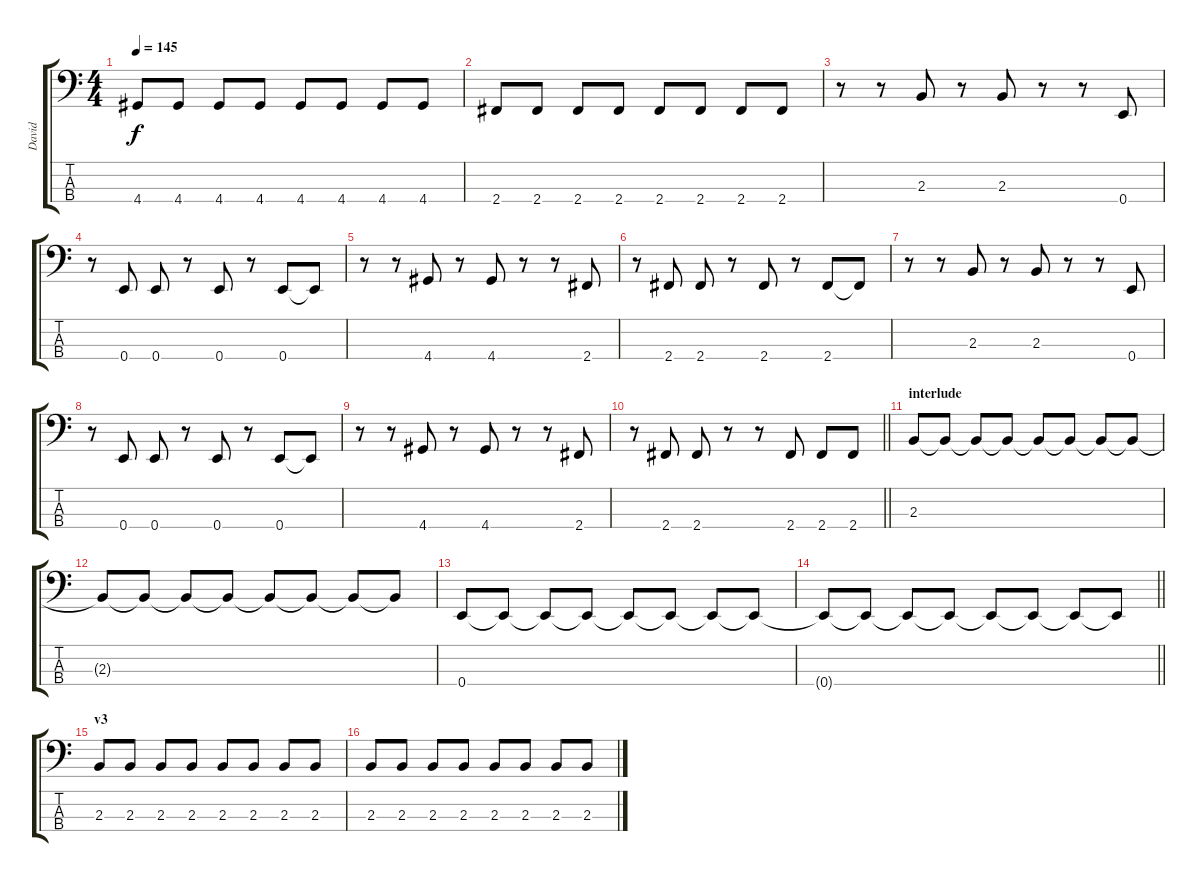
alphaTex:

\track ("David" "David") {instrument electricbassfinger bank 177}
\staff {score tabs}
\tuning (G2 D2 A1 E1) {hide}
\ts (4 4)
\tempo 145
\clef f4
\ks c
4.4.8{dy f} 4.4.8 4.4.8 4.4.8 4.4.8 4.4.8 4.4.8 4.4.8 |
2.4.8 2.4.8 2.4.8 2.4.8 2.4.8 2.4.8 2.4.8 2.4.8 |
r.8 r.8 2.3.8 r.8 2.3.8 r.8 r.8 0.4.8 |
r.8 0.4.8 0.4.8 r.8 0.4.8 r.8 0.4.8 0.4{t}.8 |
r.8 r.8 4.4.8 r.8 4.4.8 r.8 r.8 2.4.8 |
r.8 2.4.8 2.4.8 r.8 2.4.8 r.8 2.4.8 2.4{t}.8 |
r.8 r.8 2.3.8 r.8 2.3.8 r.8 r.8 0.4.8 |
r.8 0.4.8 0.4.8 r.8 0.4.8 r.8 0.4.8 0.4{t}.8 |
r.8 r.8 4.4.8 r.8 4.4.8 r.8 r.8 2.4.8 |
\barLineRight lightlight
r.8 2.4.8 2.4.8 r.8 r.8 2.4.8 2.4.8 2.4.8 |
\section ("" "interlude")
2.3.8 2.3{t}.8 2.3{t}.8 2.3{t}.8 2.3{t}.8 2.3{t}.8 2.3{t}.8 2.3{t}.8 |
2.3{t}.8 2.3{t}.8 2.3{t}.8 2.3{t}.8 2.3{t}.8 2.3{t}.8 2.3{t}.8 2.3{t}.8 |
0.4.8 0.4{t}.8 0.4{t}.8 0.4{t}.8 0.4{t}.8 0.4{t}.8 0.4{t}.8 0.4{t}.8 |
\barLineRight lightlight
0.4{t}.8 0.4{t}.8 0.4{t}.8 0.4{t}.8 0.4{t}.8 0.4{t}.8 0.4{t}.8 0.4{t}.8 |
\section ("" "v3")
2.3.8 2.3.8 2.3.8 2.3.8 2.3.8 2.3.8 2.3.8 2.3.8 |
2.3.8 2.3.8 2.3.8 2.3.8 2.3.8 2.3.8 2.3.8 2.3.8
